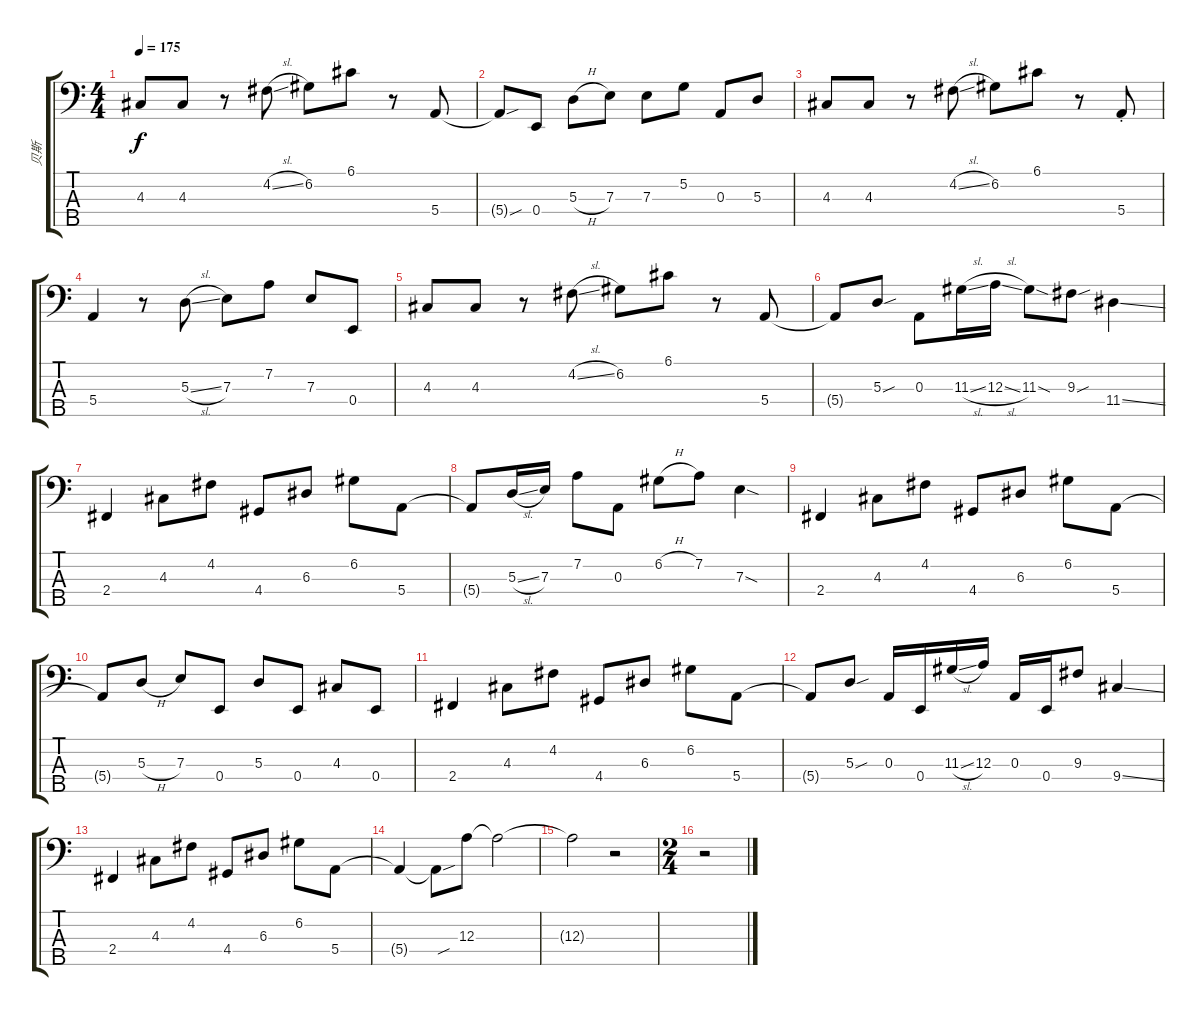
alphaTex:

\track ("贝斯" "贝斯") {instrument electricbasspick}
\staff {score tabs}
\tuning (G2 D2 A1 E1 B0) {hide}
\ts (4 4)
\tempo 175
\clef f4
\ks c
4.3.8{dy f} 4.3.8 r.8 4.2{sl}.8 6.2.8 6.1.8 r.8 5.4.8 |
5.4{sou t}.8 0.4.8 5.3{h}.8 7.3.8 7.3.8 5.2.8 0.3.8 5.3.8 |
4.3.8 4.3.8 r.8 4.2{sl}.8 6.2.8 6.1.8 r.8 5.4{st}.8 |
5.4.4 r.8 5.3{sl}.8 7.3.8 7.2.8 7.3.8 0.4.8 |
4.3.8 4.3.8 r.8 4.2{sl}.8 6.2.8 6.1.8 r.8 5.4.8 |
5.4{t}.8 5.3{sou}.8 0.3.8 11.3{sl}.16 12.3{sl}.16 11.3{sod}.8 9.3{sou}.8 11.4{ss}.4 |
2.4.4 4.3.8 4.2.8 4.4.8 6.3.8 6.2.8 5.4.8 |
5.4{t}.8 5.3{sl}.16 7.3.16 7.2.8 0.3.8 6.2{h}.8 7.2.8 7.3{sod}.4 |
2.4.4 4.3.8 4.2.8 4.4.8 6.3.8 6.2.8 5.4.8 |
5.4{t}.8 5.3{h}.8 7.3.8 0.4.8 5.3.8 0.4.8 4.3.8 0.4.8 |
2.4.4 4.3.8 4.2.8 4.4.8 6.3.8 6.2.8 5.4.8 |
5.4{t}.8 5.3{sou}.8 0.3.16 0.4.16 11.3{sl}.16 12.3.16 0.3.16 0.4.16 9.3.8 9.4{ss}.4 |
2.4.4 4.3.8 4.2.8 4.4.8 6.3.8 6.2.8 5.4.8 |
5.4{t}.4 5.4{sou t}.8 12.3.8 12.3{t}.2 |
12.3{t}.2 r.2 |
\ts (2 4)
r.2
